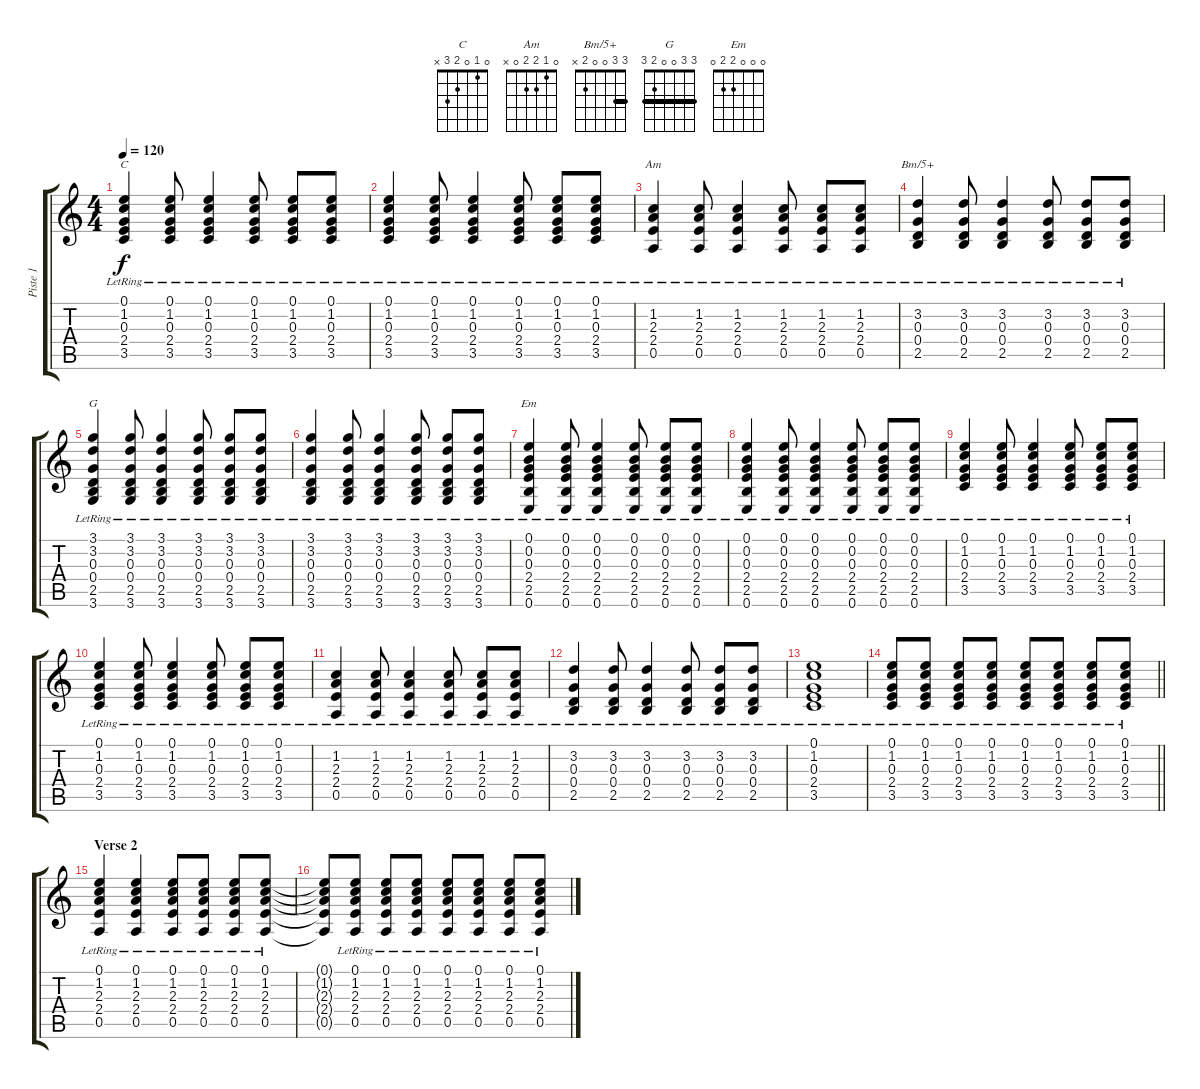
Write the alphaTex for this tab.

\track ("Piste 1" "Piste 1") {instrument acousticguitarsteel}
\staff {score tabs}
\tuning (E4 B3 G3 D3 A2 E2) {hide}
\chord ("C" 0 1 0 2 3 x)
\chord ("Am" 0 1 2 2 0 x)
\chord ("Bm/5+" 3 3 0 0 2 x) {barre 3}
\chord ("G" 3 3 0 0 2 3) {barre 3}
\chord ("Em" 0 0 0 2 2 0)
\ts (4 4)
\tempo 120
\clef g2
\ks c
(0.1{lr} 1.2{lr} 0.3{lr} 2.4{lr} 3.5{lr}).4{ch "C" dy f} (0.1{lr} 1.2{lr} 0.3{lr} 2.4{lr} 3.5{lr}).8 (0.1{lr} 1.2{lr} 0.3{lr} 2.4{lr} 3.5{lr}).4 (0.1{lr} 1.2{lr} 0.3{lr} 2.4{lr} 3.5{lr}).8 (0.1{lr} 1.2{lr} 0.3{lr} 2.4{lr} 3.5{lr}).8 (0.1{lr} 1.2{lr} 0.3{lr} 2.4{lr} 3.5{lr}).8 |
(0.1{lr} 1.2{lr} 0.3{lr} 2.4{lr} 3.5{lr}).4 (0.1{lr} 1.2{lr} 0.3{lr} 2.4{lr} 3.5{lr}).8 (0.1{lr} 1.2{lr} 0.3{lr} 2.4{lr} 3.5{lr}).4 (0.1{lr} 1.2{lr} 0.3{lr} 2.4{lr} 3.5{lr}).8 (0.1{lr} 1.2{lr} 0.3{lr} 2.4{lr} 3.5{lr}).8 (0.1{lr} 1.2{lr} 0.3{lr} 2.4{lr} 3.5{lr}).8 |
(1.2{lr} 2.3{lr} 2.4{lr} 0.5{lr}).4{ch "Am"} (1.2{lr} 2.3{lr} 2.4{lr} 0.5{lr}).8 (1.2{lr} 2.3{lr} 2.4{lr} 0.5{lr}).4 (1.2{lr} 2.3{lr} 2.4{lr} 0.5{lr}).8 (1.2{lr} 2.3{lr} 2.4{lr} 0.5{lr}).8 (1.2{lr} 2.3{lr} 2.4{lr} 0.5{lr}).8 |
(3.2{lr} 0.3{lr} 0.4{lr} 2.5{lr}).4{ch "Bm/5+"} (3.2{lr} 0.3{lr} 0.4{lr} 2.5{lr}).8 (3.2{lr} 0.3{lr} 0.4{lr} 2.5{lr}).4 (3.2{lr} 0.3{lr} 0.4{lr} 2.5{lr}).8 (3.2{lr} 0.3{lr} 0.4{lr} 2.5{lr}).8 (3.2{lr} 0.3{lr} 0.4{lr} 2.5{lr}).8 |
(3.1{lr} 3.2{lr} 0.3{lr} 0.4{lr} 2.5{lr} 3.6{lr}).4{ch "G"} (3.1{lr} 3.2{lr} 0.3{lr} 0.4{lr} 2.5{lr} 3.6{lr}).8 (3.1{lr} 3.2{lr} 0.3{lr} 0.4{lr} 2.5{lr} 3.6{lr}).4 (3.1{lr} 3.2{lr} 0.3{lr} 0.4{lr} 2.5{lr} 3.6{lr}).8 (3.1{lr} 3.2{lr} 0.3{lr} 0.4{lr} 2.5{lr} 3.6{lr}).8 (3.1{lr} 3.2{lr} 0.3{lr} 0.4{lr} 2.5{lr} 3.6{lr}).8 |
(3.1{lr} 3.2{lr} 0.3{lr} 0.4{lr} 2.5{lr} 3.6{lr}).4 (3.1{lr} 3.2{lr} 0.3{lr} 0.4{lr} 2.5{lr} 3.6{lr}).8 (3.1{lr} 3.2{lr} 0.3{lr} 0.4{lr} 2.5{lr} 3.6{lr}).4 (3.1{lr} 3.2{lr} 0.3{lr} 0.4{lr} 2.5{lr} 3.6{lr}).8 (3.1{lr} 3.2{lr} 0.3{lr} 0.4{lr} 2.5{lr} 3.6{lr}).8 (3.1{lr} 3.2{lr} 0.3{lr} 0.4{lr} 2.5{lr} 3.6{lr}).8 |
(0.1{lr} 0.2{lr} 0.3{lr} 2.4{lr} 2.5{lr} 0.6{lr}).4{ch "Em"} (0.1{lr} 0.2{lr} 0.3{lr} 2.4{lr} 2.5{lr} 0.6{lr}).8 (0.1{lr} 0.2{lr} 0.3{lr} 2.4{lr} 2.5{lr} 0.6{lr}).4 (0.1{lr} 0.2{lr} 0.3{lr} 2.4{lr} 2.5{lr} 0.6{lr}).8 (0.1{lr} 0.2{lr} 0.3{lr} 2.4{lr} 2.5{lr} 0.6{lr}).8 (0.1{lr} 0.2{lr} 0.3{lr} 2.4{lr} 2.5{lr} 0.6{lr}).8 |
(0.1{lr} 0.2{lr} 0.3{lr} 2.4{lr} 2.5{lr} 0.6{lr}).4 (0.1{lr} 0.2{lr} 0.3{lr} 2.4{lr} 2.5{lr} 0.6{lr}).8 (0.1{lr} 0.2{lr} 0.3{lr} 2.4{lr} 2.5{lr} 0.6{lr}).4 (0.1{lr} 0.2{lr} 0.3{lr} 2.4{lr} 2.5{lr} 0.6{lr}).8 (0.1{lr} 0.2{lr} 0.3{lr} 2.4{lr} 2.5{lr} 0.6{lr}).8 (0.1{lr} 0.2{lr} 0.3{lr} 2.4{lr} 2.5{lr} 0.6{lr}).8 |
(0.1{lr} 1.2{lr} 0.3{lr} 2.4{lr} 3.5{lr}).4 (0.1{lr} 1.2{lr} 0.3{lr} 2.4{lr} 3.5{lr}).8 (0.1{lr} 1.2{lr} 0.3{lr} 2.4{lr} 3.5{lr}).4 (0.1{lr} 1.2{lr} 0.3{lr} 2.4{lr} 3.5{lr}).8 (0.1{lr} 1.2{lr} 0.3{lr} 2.4{lr} 3.5{lr}).8 (0.1{lr} 1.2{lr} 0.3{lr} 2.4{lr} 3.5{lr}).8 |
(0.1{lr} 1.2{lr} 0.3{lr} 2.4{lr} 3.5{lr}).4 (0.1{lr} 1.2{lr} 0.3{lr} 2.4{lr} 3.5{lr}).8 (0.1{lr} 1.2{lr} 0.3{lr} 2.4{lr} 3.5{lr}).4 (0.1{lr} 1.2{lr} 0.3{lr} 2.4{lr} 3.5{lr}).8 (0.1{lr} 1.2{lr} 0.3{lr} 2.4{lr} 3.5{lr}).8 (0.1{lr} 1.2{lr} 0.3{lr} 2.4{lr} 3.5{lr}).8 |
(1.2{lr} 2.3{lr} 2.4{lr} 0.5{lr}).4 (1.2{lr} 2.3{lr} 2.4{lr} 0.5{lr}).8 (1.2{lr} 2.3{lr} 2.4{lr} 0.5{lr}).4 (1.2{lr} 2.3{lr} 2.4{lr} 0.5{lr}).8 (1.2{lr} 2.3{lr} 2.4{lr} 0.5{lr}).8 (1.2{lr} 2.3{lr} 2.4{lr} 0.5{lr}).8 |
(3.2{lr} 0.3{lr} 0.4{lr} 2.5{lr}).4 (3.2{lr} 0.3{lr} 0.4{lr} 2.5{lr}).8 (3.2{lr} 0.3{lr} 0.4{lr} 2.5{lr}).4 (3.2{lr} 0.3{lr} 0.4{lr} 2.5{lr}).8 (3.2{lr} 0.3{lr} 0.4{lr} 2.5{lr}).8 (3.2{lr} 0.3{lr} 0.4{lr} 2.5{lr}).8 |
(0.1{lr} 1.2{lr} 0.3{lr} 2.4{lr} 3.5{lr}).1 |
\barLineRight lightlight
(0.1{lr} 1.2{lr} 0.3{lr} 2.4{lr} 3.5{lr}).8 (0.1{lr} 1.2{lr} 0.3{lr} 2.4{lr} 3.5{lr}).8 (0.1{lr} 1.2{lr} 0.3{lr} 2.4{lr} 3.5{lr}).8 (0.1{lr} 1.2{lr} 0.3{lr} 2.4{lr} 3.5{lr}).8 (0.1{lr} 1.2{lr} 0.3{lr} 2.4{lr} 3.5{lr}).8 (0.1{lr} 1.2{lr} 0.3{lr} 2.4{lr} 3.5{lr}).8 (0.1{lr} 1.2{lr} 0.3{lr} 2.4{lr} 3.5{lr}).8 (0.1{lr} 1.2{lr} 0.3{lr} 2.4{lr} 3.5{lr}).8 |
\section ("" "Verse 2")
(0.1{lr} 1.2{lr} 2.3{lr} 2.4{lr} 0.5{lr}).4 (0.1{lr} 1.2{lr} 2.3{lr} 2.4{lr} 0.5{lr}).4 (0.1{lr} 1.2{lr} 2.3{lr} 2.4{lr} 0.5{lr}).8 (0.1{lr} 1.2{lr} 2.3{lr} 2.4{lr} 0.5{lr}).8 (0.1{lr} 1.2{lr} 2.3{lr} 2.4{lr} 0.5{lr}).8 (0.1{lr} 1.2{lr} 2.3{lr} 2.4{lr} 0.5{lr}).8 |
(0.1{t} 1.2{t} 2.3{t} 2.4{t} 0.5{t}).8 (0.1{lr} 1.2{lr} 2.3{lr} 2.4{lr} 0.5{lr}).8 (0.1{lr} 1.2{lr} 2.3{lr} 2.4{lr} 0.5{lr}).8 (0.1{lr} 1.2{lr} 2.3{lr} 2.4{lr} 0.5{lr}).8 (0.1{lr} 1.2{lr} 2.3{lr} 2.4{lr} 0.5{lr}).8 (0.1{lr} 1.2{lr} 2.3{lr} 2.4{lr} 0.5{lr}).8 (0.1{lr} 1.2{lr} 2.3{lr} 2.4{lr} 0.5{lr}).8 (0.1{lr} 1.2{lr} 2.3{lr} 2.4{lr} 0.5{lr}).8
